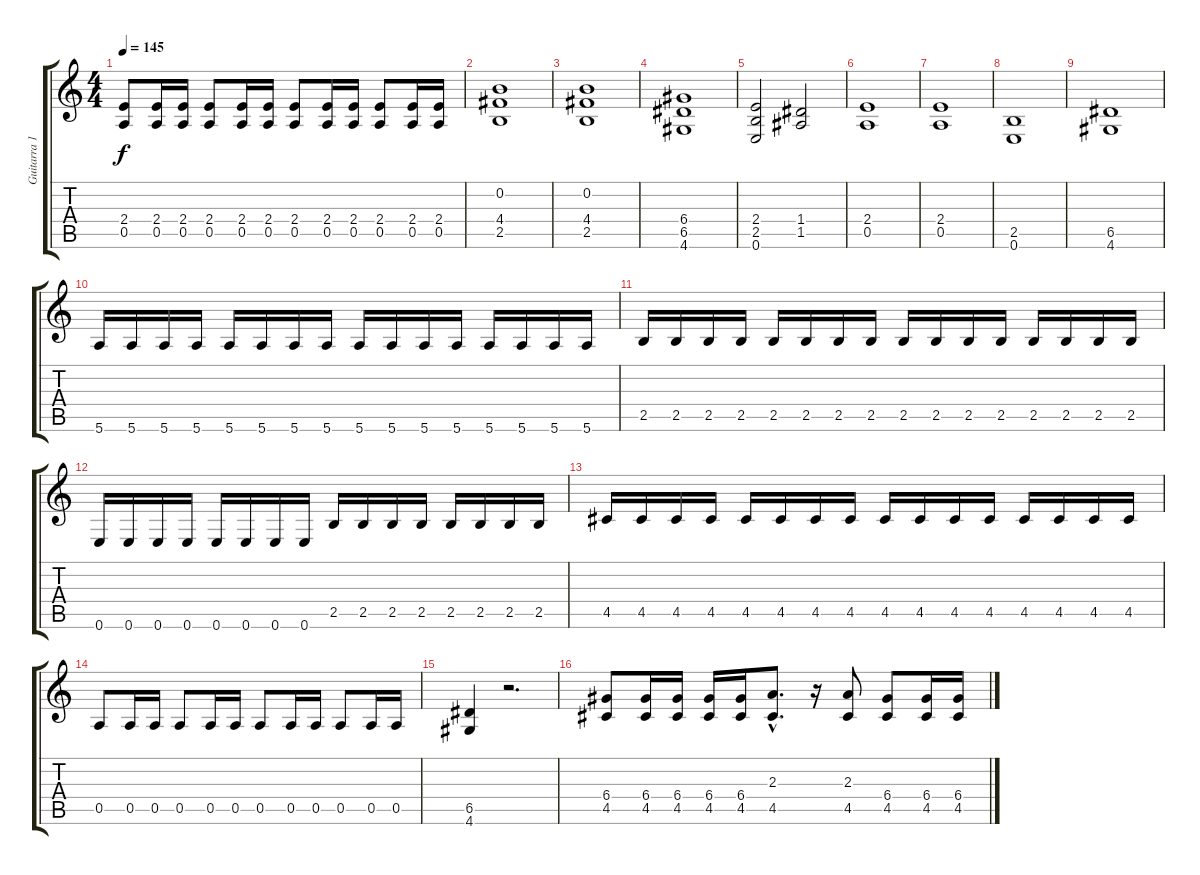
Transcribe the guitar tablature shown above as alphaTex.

\track ("Guitarra 1" "Guitarra 1") {instrument distortionguitar}
\staff {score tabs}
\tuning (E4 B3 G3 D3 A2 E2) {hide}
\ts (4 4)
\tempo 145
\clef g2
\ks c
(2.4 0.5).8{dy f} (2.4 0.5).16 (2.4 0.5).16 (2.4 0.5).8 (2.4 0.5).16 (2.4 0.5).16 (2.4 0.5).8 (2.4 0.5).16 (2.4 0.5).16 (2.4 0.5).8 (2.4 0.5).16 (2.4 0.5).16 |
(0.2 4.4 2.5).1 |
(0.2 4.4 2.5).1 |
(6.4 6.5 4.6).1 |
(2.4 2.5 0.6).2 (1.4 1.5).2 |
(2.4 0.5).1 |
(2.4 0.5).1 |
(2.5 0.6).1 |
(6.5 4.6).1 |
5.6.16 5.6.16 5.6.16 5.6.16 5.6.16 5.6.16 5.6.16 5.6.16 5.6.16 5.6.16 5.6.16 5.6.16 5.6.16 5.6.16 5.6.16 5.6.16 |
2.5.16 2.5.16 2.5.16 2.5.16 2.5.16 2.5.16 2.5.16 2.5.16 2.5.16 2.5.16 2.5.16 2.5.16 2.5.16 2.5.16 2.5.16 2.5.16 |
0.6.16 0.6.16 0.6.16 0.6.16 0.6.16 0.6.16 0.6.16 0.6.16 2.5.16 2.5.16 2.5.16 2.5.16 2.5.16 2.5.16 2.5.16 2.5.16 |
4.5.16 4.5.16 4.5.16 4.5.16 4.5.16 4.5.16 4.5.16 4.5.16 4.5.16 4.5.16 4.5.16 4.5.16 4.5.16 4.5.16 4.5.16 4.5.16 |
0.5.8 0.5.16 0.5.16 0.5.8 0.5.16 0.5.16 0.5.8 0.5.16 0.5.16 0.5.8 0.5.16 0.5.16 |
(6.5 4.6).4 r.2{d} |
(6.4 4.5).8 (6.4 4.5).16 (6.4 4.5).16 (6.4 4.5).16 (6.4 4.5).16 (2.3{hac} 4.5{hac}).8{d} r.16 (2.3 4.5).8 (6.4 4.5).8 (6.4 4.5).16 (6.4 4.5).16
